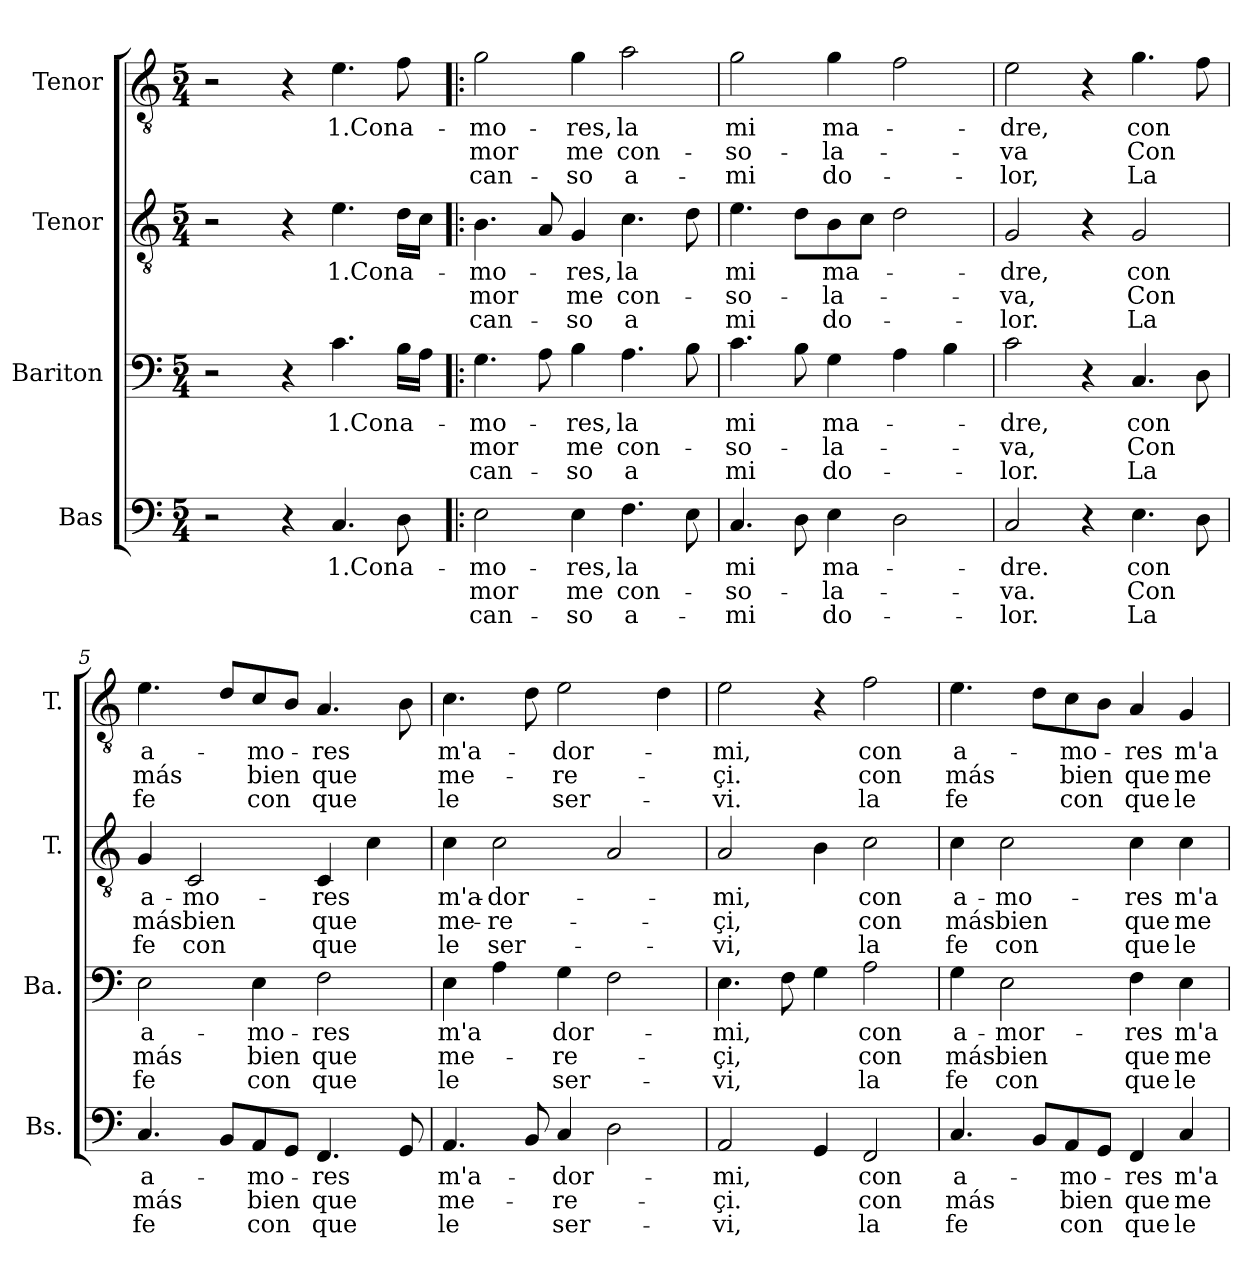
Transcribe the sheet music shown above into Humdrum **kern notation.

**kern	**text	**text	**text	**kern	**text	**text	**text	**kern	**text	**text	**text	**kern	**text	**text	**text
*part4	*part4	*part4	*part4	*part3	*part3	*part3	*part3	*part2	*part2	*part2	*part2	*part1	*part1	*part1	*part1
*staff4	*staff4	*staff4	*staff4	*staff3	*staff3	*staff3	*staff3	*staff2	*staff2	*staff2	*staff2	*staff1	*staff1	*staff1	*staff1
*I"Bas	*	*	*	*I"Bariton	*	*	*	*I"Tenor	*	*	*	*I"Tenor	*	*	*
*I'Bs.	*	*	*	*I'Ba.	*	*	*	*I'T.	*	*	*	*I'T.	*	*	*
*clefF4	*	*	*	*clefF4	*	*	*	*clefGv2	*	*	*	*clefGv2	*	*	*
*k[]	*	*	*	*k[]	*	*	*	*k[]	*	*	*	*k[]	*	*	*
*M5/4	*	*	*	*M5/4	*	*	*	*M5/4	*	*	*	*M5/4	*	*	*
=1	=1	=1	=1	=1	=1	=1	=1	=1	=1	=1	=1	=1	=1	=1	=1
2r	.	.	.	2r	.	.	.	2r	.	.	.	2r	.	.	.
4r	.	.	.	4r	.	.	.	4r	.	.	.	4r	.	.	.
!	!LO:LY:b	!	!	!	!LO:LY:b	!	!	!	!LO:LY:b	!	!	!	!LO:LY:b	!	!
4.C/	1.Con	.	.	4.c\	1.Con	.	.	4.e\	1.Con	.	.	4.e\	1.Con	.	.
!	!LO:LY:b	!	!	!	!LO:LY:b	!	!	!	!LO:LY:b	!	!	!	!LO:LY:b	!	!
8D\	a-	.	.	16B\LL	a-	.	.	16d\LL	a-	.	.	8f\	a-	.	.
.	.	.	.	16A\JJ	.	.	.	16c\JJ	.	.	.	.	.	.	.
=2!|:	=2!|:	=2!|:	=2!|:	=2!|:	=2!|:	=2!|:	=2!|:	=2!|:	=2!|:	=2!|:	=2!|:	=2!|:	=2!|:	=2!|:	=2!|:
!	!LO:LY:b	!LO:LY:b	!LO:LY:b	!	!LO:LY:b	!LO:LY:b	!LO:LY:b	!	!LO:LY:b	!LO:LY:b	!LO:LY:b	!	!LO:LY:b	!LO:LY:b	!LO:LY:b
2E\	-mo-	mor	can-	4.G\	-mo-	mor	can-	4.B\	-mo-	mor	can-	2g\	-mo-	mor	can-
.	.	.	.	8A\	.	.	.	8A/	.	.	.	.	.	.	.
!	!LO:LY:b	!LO:LY:b	!LO:LY:b	!	!LO:LY:b	!LO:LY:b	!LO:LY:b	!	!LO:LY:b	!LO:LY:b	!LO:LY:b	!	!LO:LY:b	!LO:LY:b	!LO:LY:b
4E\	-res,	me	-so	4B\	-res,	me	-so	4G/	-res,	me	-so	4g\	-res,	me	-so
!	!LO:LY:b	!LO:LY:b	!LO:LY:b	!	!LO:LY:b	!LO:LY:b	!LO:LY:b	!	!LO:LY:b	!LO:LY:b	!LO:LY:b	!	!LO:LY:b	!LO:LY:b	!LO:LY:b
4.F\	la	con-	a-	4.A\	-la	con-	a	4.c\	la	con-	a	2a\	la	con-	a-
8E\	.	.	.	8B\	.	.	.	8d\	.	.	.	.	.	.	.
=3	=3	=3	=3	=3	=3	=3	=3	=3	=3	=3	=3	=3	=3	=3	=3
!	!LO:LY:b	!LO:LY:b	!LO:LY:b	!	!LO:LY:b	!LO:LY:b	!LO:LY:b	!	!LO:LY:b	!LO:LY:b	!LO:LY:b	!	!LO:LY:b	!LO:LY:b	!LO:LY:b
4.C/	mi	-so-	-mi	4.c\	-mi	-so-	mi	4.e\	-mi	-so-	mi	2g\	mi	-so-	-mi
8D\	.	.	.	8B\	.	.	.	8d\L	.	.	.	.	.	.	.
!	!LO:LY:b	!LO:LY:b	!LO:LY:b	!	!LO:LY:b	!LO:LY:b	!LO:LY:b	!	!LO:LY:b	!LO:LY:b	!LO:LY:b	!	!LO:LY:b	!LO:LY:b	!LO:LY:b
4E\	ma-	-la-	do-	4G\	-ma-	-la-	do-	8B\	-ma-	-la-	do-	4g\	ma-	-la-	do-
.	.	.	.	.	.	.	.	8c\J	.	.	.	.	.	.	.
2D\	.	.	.	4A\	.	.	.	2d\	.	.	.	2f\	.	.	.
.	.	.	.	4B\	.	.	.	.	.	.	.	.	.	.	.
=4	=4	=4	=4	=4	=4	=4	=4	=4	=4	=4	=4	=4	=4	=4	=4
!	!LO:LY:b	!LO:LY:b	!LO:LY:b	!	!LO:LY:b	!LO:LY:b	!LO:LY:b	!	!LO:LY:b	!LO:LY:b	!LO:LY:b	!	!LO:LY:b	!LO:LY:b	!LO:LY:b
2C/	-dre.	-va.	-lor.	2c\	-dre,	-va,	-lor.	2G/	-dre,	-va,	-lor.	2e\	-dre,	-va	-lor,
4r	.	.	.	4r	.	.	.	4r	.	.	.	4r	.	.	.
!	!LO:LY:b	!LO:LY:b	!LO:LY:b	!	!LO:LY:b	!LO:LY:b	!LO:LY:b	!	!LO:LY:b	!LO:LY:b	!LO:LY:b	!	!LO:LY:b	!LO:LY:b	!LO:LY:b
4.E\	con	Con	La	4.C/	con	Con	La	2G/	con	Con	La	4.g\	con	Con	La
8D\	.	.	.	8D\	.	.	.	.	.	.	.	8f\	.	.	.
!!LO:LB:g=z
=5	=5	=5	=5	=5	=5	=5	=5	=5	=5	=5	=5	=5	=5	=5	=5
!	!LO:LY:b	!LO:LY:b	!LO:LY:b	!	!LO:LY:b	!LO:LY:b	!LO:LY:b	!	!LO:LY:b	!LO:LY:b	!LO:LY:b	!	!LO:LY:b	!LO:LY:b	!LO:LY:b
4.C/	a-	más	fe	2E\	a-	más	fe	4G/	a-	más	fe	4.e\	a-	más	fe
!	!	!	!	!	!	!	!	!	!LO:LY:b	!LO:LY:b	!LO:LY:b	!	!	!	!
.	.	.	.	.	.	.	.	2C/	-mo-	bien	con	.	.	.	.
8BB/L	.	.	.	.	.	.	.	.	.	.	.	8d/L	.	.	.
!	!LO:LY:b	!LO:LY:b	!LO:LY:b	!	!LO:LY:b	!LO:LY:b	!LO:LY:b	!	!	!	!	!	!LO:LY:b	!LO:LY:b	!LO:LY:b
8AA/	-mo-	bien	con	4E\	-mo-	bien	con	.	.	.	.	8c/	-mo-	bien	con
8GG/J	.	.	.	.	.	.	.	.	.	.	.	8B/J	.	.	.
!	!LO:LY:b	!LO:LY:b	!LO:LY:b	!	!LO:LY:b	!LO:LY:b	!LO:LY:b	!	!LO:LY:b	!LO:LY:b	!LO:LY:b	!	!LO:LY:b	!LO:LY:b	!LO:LY:b
4.FF/	-res	que	que	2F\	-res	que	que	4C/	-res	que	que	4.A/	-res	que	que
.	.	.	.	.	.	.	.	4c\	.	.	.	.	.	.	.
8GG/	.	.	.	.	.	.	.	.	.	.	.	8B\	.	.	.
=6	=6	=6	=6	=6	=6	=6	=6	=6	=6	=6	=6	=6	=6	=6	=6
!	!LO:LY:b	!LO:LY:b	!LO:LY:b	!	!LO:LY:b	!LO:LY:b	!LO:LY:b	!	!LO:LY:b	!LO:LY:b	!LO:LY:b	!	!LO:LY:b	!LO:LY:b	!LO:LY:b
4.AA/	m'a-	me-	le	4E\	m'a	me-	-le	4c\	m'a-	me-	le	4.c\	m'a-	me-	le
!	!	!	!	!	!	!	!	!	!LO:LY:b	!LO:LY:b	!LO:LY:b	!	!	!	!
.	.	.	.	4A\	.	.	.	2c\	-dor-	-re-	ser-	.	.	.	.
8BB/	.	.	.	.	.	.	.	.	.	.	.	8d\	.	.	.
!	!LO:LY:b	!LO:LY:b	!LO:LY:b	!	!LO:LY:b	!LO:LY:b	!LO:LY:b	!	!	!	!	!	!LO:LY:b	!LO:LY:b	!LO:LY:b
4C/	-dor-	-re-	ser-	4G\	dor-	-re-	ser-	.	.	.	.	2e\	-dor-	-re-	ser-
2D\	.	.	.	2F\	.	.	.	2A/	.	.	.	.	.	.	.
.	.	.	.	.	.	.	.	.	.	.	.	4d\	.	.	.
=7	=7	=7	=7	=7	=7	=7	=7	=7	=7	=7	=7	=7	=7	=7	=7
!	!LO:LY:b	!LO:LY:b	!LO:LY:b	!	!LO:LY:b	!LO:LY:b	!LO:LY:b	!	!LO:LY:b	!LO:LY:b	!LO:LY:b	!	!LO:LY:b	!LO:LY:b	!LO:LY:b
2AA/	-mi,	-çi.	-vi,	4.E\	-mi,	-çi,	-vi,	2A/	-mi,	-çi,	-vi,	2e\	-mi,	-çi.	-vi.
.	.	.	.	8F\	.	.	.	.	.	.	.	.	.	.	.
4GG/	.	.	.	4G\	.	.	.	4B\	.	.	.	4r	.	.	.
!	!LO:LY:b	!LO:LY:b	!LO:LY:b	!	!LO:LY:b	!LO:LY:b	!LO:LY:b	!	!LO:LY:b	!LO:LY:b	!LO:LY:b	!	!LO:LY:b	!LO:LY:b	!LO:LY:b
2FF/	con	con	la	2A\	con	con	la	2c\	con	con	la	2f\	con	con	la
=8	=8	=8	=8	=8	=8	=8	=8	=8	=8	=8	=8	=8	=8	=8	=8
!	!LO:LY:b	!LO:LY:b	!LO:LY:b	!	!LO:LY:b	!LO:LY:b	!LO:LY:b	!	!LO:LY:b	!LO:LY:b	!LO:LY:b	!	!LO:LY:b	!LO:LY:b	!LO:LY:b
4.C/	a-	más	fe	4G\	a-	más	fe	4c\	a-	más	fe	4.e\	a-	más	fe
!	!	!	!	!	!LO:LY:b	!LO:LY:b	!LO:LY:b	!	!LO:LY:b	!LO:LY:b	!LO:LY:b	!	!	!	!
.	.	.	.	2E\	-mor-	bien	con	2c\	-mo-	bien	con	.	.	.	.
8BB/L	.	.	.	.	.	.	.	.	.	.	.	8d\L	.	.	.
!	!LO:LY:b	!LO:LY:b	!LO:LY:b	!	!	!	!	!	!	!	!	!	!LO:LY:b	!LO:LY:b	!LO:LY:b
8AA/	-mo-	bien	con	.	.	.	.	.	.	.	.	8c\	-mo-	bien	con
8GG/J	.	.	.	.	.	.	.	.	.	.	.	8B\J	.	.	.
!	!LO:LY:b	!LO:LY:b	!LO:LY:b	!	!LO:LY:b	!LO:LY:b	!LO:LY:b	!	!LO:LY:b	!LO:LY:b	!LO:LY:b	!	!LO:LY:b	!LO:LY:b	!LO:LY:b
4FF/	-res	que	que	4F\	-res	que	que	4c\	-res	que	que	4A/	-res	que	que
!	!LO:LY:b	!LO:LY:b	!LO:LY:b	!	!LO:LY:b	!LO:LY:b	!LO:LY:b	!	!LO:LY:b	!LO:LY:b	!LO:LY:b	!	!LO:LY:b	!LO:LY:b	!LO:LY:b
4C/	m'a-	me-	le	4E\	m'a	me-	le	4c\	m'a	me-	le	4G/	m'a-	me-	le
=	=	=	=	=	=	=	=	=	=	=	=	=	=	=	=
*-	*-	*-	*-	*-	*-	*-	*-	*-	*-	*-	*-	*-	*-	*-	*-
